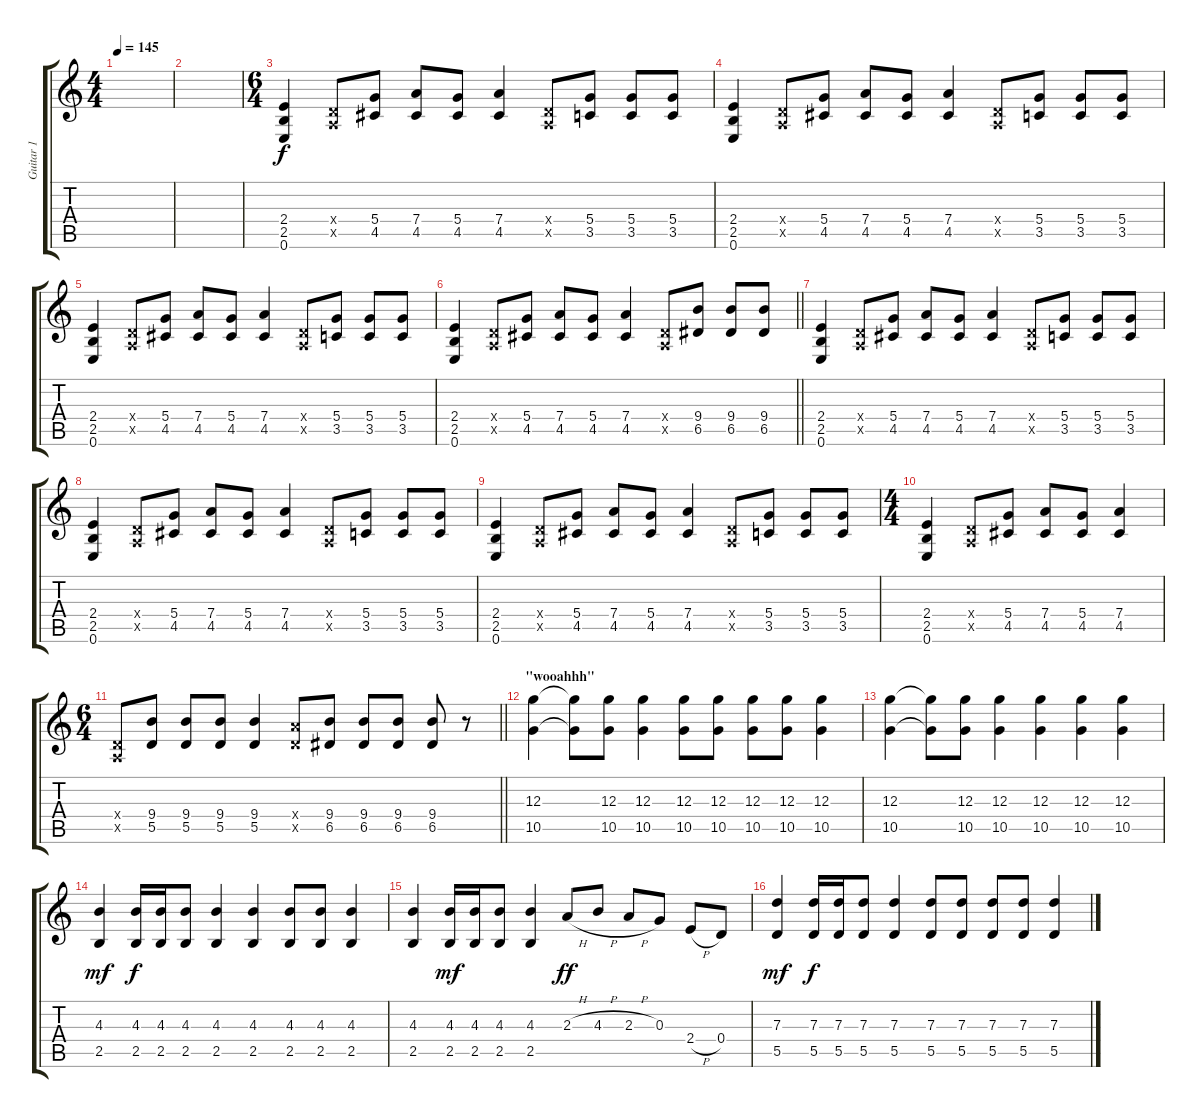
\track ("Guitar 1" "Guitar 1") {instrument distortionguitar}
\staff {score tabs}
\tuning (E4 B3 G3 D3 A2 E2) {hide}
\ts (4 4)
\tempo 145
\clef g2
\ks c
|
|
\ts (6 4)
(2.4 2.5 0.6).4{balance 2} (0.4{x} 0.5{x}).8 (5.4 4.5).8 (7.4 4.5).8 (5.4 4.5).8 (7.4 4.5).4 (0.4{x} 0.5{x}).8 (5.4 3.5).8 (5.4 3.5).8 (5.4 3.5).8 |
(2.4 2.5 0.6).4{balance 2} (0.4{x} 0.5{x}).8 (5.4 4.5).8 (7.4 4.5).8 (5.4 4.5).8 (7.4 4.5).4 (0.4{x} 0.5{x}).8 (5.4 3.5).8 (5.4 3.5).8 (5.4 3.5).8 |
(2.4 2.5 0.6).4{balance 2} (0.4{x} 0.5{x}).8 (5.4 4.5).8 (7.4 4.5).8 (5.4 4.5).8 (7.4 4.5).4 (0.4{x} 0.5{x}).8 (5.4 3.5).8 (5.4 3.5).8 (5.4 3.5).8 |
\barLineRight lightlight
(2.4 2.5 0.6).4{balance 2} (0.4{x} 0.5{x}).8 (5.4 4.5).8 (7.4 4.5).8 (5.4 4.5).8 (7.4 4.5).4 (0.4{x} 0.5{x}).8 (9.4 6.5).8 (9.4 6.5).8 (9.4 6.5).8 |
(2.4 2.5 0.6).4{balance 6} (0.4{x} 0.5{x}).8 (5.4 4.5).8 (7.4 4.5).8 (5.4 4.5).8 (7.4 4.5).4 (0.4{x} 0.5{x}).8 (5.4 3.5).8 (5.4 3.5).8 (5.4 3.5).8 |
(2.4 2.5 0.6).4 (0.4{x} 0.5{x}).8 (5.4 4.5).8 (7.4 4.5).8 (5.4 4.5).8 (7.4 4.5).4 (0.4{x} 0.5{x}).8 (5.4 3.5).8 (5.4 3.5).8 (5.4 3.5).8 |
(2.4 2.5 0.6).4 (0.4{x} 0.5{x}).8 (5.4 4.5).8 (7.4 4.5).8 (5.4 4.5).8 (7.4 4.5).4 (0.4{x} 0.5{x}).8 (5.4 3.5).8 (5.4 3.5).8 (5.4 3.5).8 |
\ts (4 4)
(2.4 2.5 0.6).4 (0.4{x} 0.5{x}).8 (5.4 4.5).8 (7.4 4.5).8 (5.4 4.5).8 (7.4 4.5).4 |
\ts (6 4)
\barLineRight lightlight
(0.4{x} 0.5{x}).8 (9.4 5.5).8 (9.4 5.5).8 (9.4 5.5).8 (9.4 5.5).4 (7.4{x} 5.5{x}).8 (9.4 6.5).8 (9.4 6.5).8 (9.4 6.5).8 (9.4 6.5).8 r.8 |
\section ("" "\"wooahhh\"")
(12.3 10.5).4{volume 12} (12.3{t} 10.5{t}).8 (12.3 10.5).8 (12.3 10.5).4 (12.3 10.5).8 (12.3 10.5).8 (12.3 10.5).8 (12.3 10.5).8 (12.3 10.5).4 |
(12.3 10.5).4{volume 12} (12.3{t} 10.5{t}).8 (12.3 10.5).8 (12.3 10.5).4 (12.3 10.5).4 (12.3 10.5).4 (12.3 10.5).4 |
(4.3 2.5).4{dy mf} (4.3 2.5).16{dy f} (4.3 2.5).16 (4.3 2.5).8 (4.3 2.5).4 (4.3 2.5).4 (4.3 2.5).8 (4.3 2.5).8 (4.3 2.5).4 |
(4.3 2.5).4 (4.3 2.5).16{dy mf} (4.3 2.5).16 (4.3 2.5).8 (4.3 2.5).4 2.3{h}.8{dy ff} 4.3{h}.8 2.3{h}.8 0.3.8 2.4{h}.8 0.4.8 |
(7.3 5.5).4{dy mf} (7.3 5.5).16{dy f} (7.3 5.5).16 (7.3 5.5).8 (7.3 5.5).4 (7.3 5.5).8 (7.3 5.5).8 (7.3 5.5).8 (7.3 5.5).8 (7.3 5.5).4
